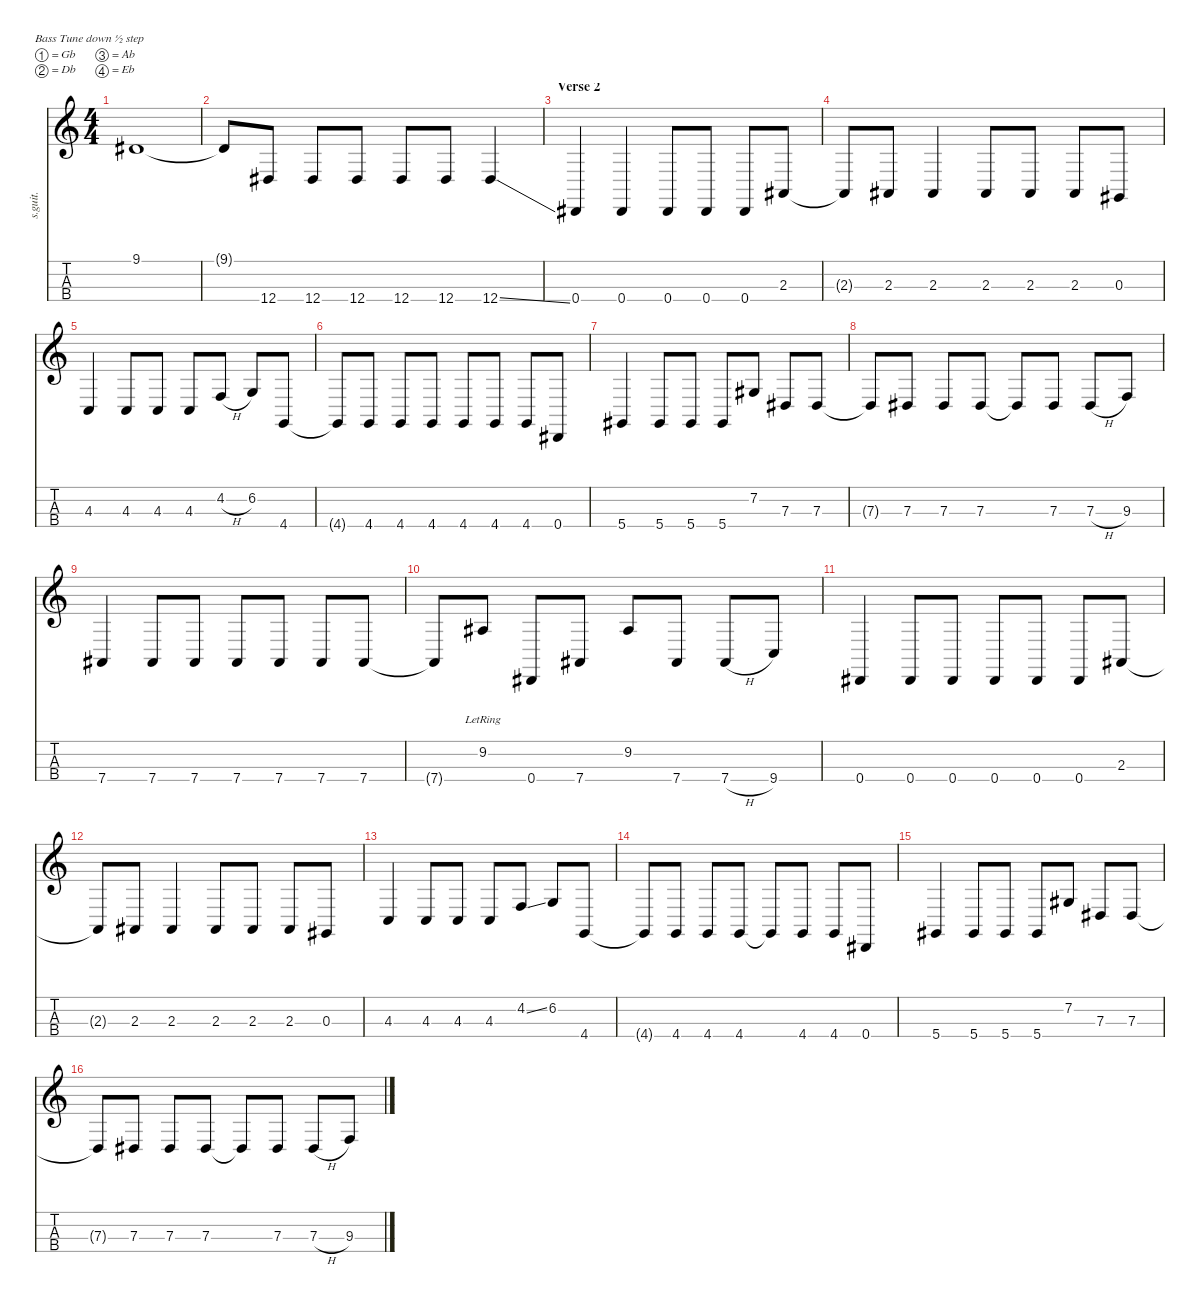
\defaultSystemsLayout 4
\hideDynamics
\bracketExtendMode nobrackets
\track ("Mike Dirnt" "s.guit.") {instrument electricbasspick}
\staff {score tabs}
\tuning (Gb2 Db2 Ab1 Eb1)
\ts (4 4)
\tempo (175 hide)
\clef g2
\ks c
9.1{acc #}.1{lyrics (0 "") lyrics (1 "") lyrics (2 "") lyrics (3 "") lyrics (4 "") dy fff} |
9.1{t acc #}.8{lyrics (0 "") lyrics (1 "") lyrics (2 "") lyrics (3 "") lyrics (4 "")} 12.4{acc #}.8{lyrics (0 "") lyrics (1 "") lyrics (2 "") lyrics (3 "") lyrics (4 "") dy f} 12.4{acc #}.8{lyrics (0 "") lyrics (1 "") lyrics (2 "") lyrics (3 "") lyrics (4 "")} 12.4{acc #}.8{lyrics (0 "") lyrics (1 "") lyrics (2 "") lyrics (3 "") lyrics (4 "")} 12.4{acc #}.8{lyrics (0 "") lyrics (1 "") lyrics (2 "") lyrics (3 "") lyrics (4 "") dy ff} 12.4{acc #}.8{lyrics (0 "") lyrics (1 "") lyrics (2 "") lyrics (3 "") lyrics (4 "")} 12.4{ss acc #}.4{lyrics (0 "") lyrics (1 "") lyrics (2 "") lyrics (3 "") lyrics (4 "") dy fff} |
\section ("" "Verse 2")
0.4{acc #}.4{lyrics (0 "") lyrics (1 "") lyrics (2 "") lyrics (3 "") lyrics (4 "")} 0.4{acc #}.4{lyrics (0 "") lyrics (1 "") lyrics (2 "") lyrics (3 "") lyrics (4 "")} 0.4{acc #}.8{lyrics (0 "") lyrics (1 "") lyrics (2 "") lyrics (3 "") lyrics (4 "")} 0.4{acc #}.8{lyrics (0 "") lyrics (1 "") lyrics (2 "") lyrics (3 "") lyrics (4 "")} 0.4{acc #}.8{lyrics (0 "") lyrics (1 "") lyrics (2 "") lyrics (3 "") lyrics (4 "")} 2.3{acc #}.8{lyrics (0 "") lyrics (1 "") lyrics (2 "") lyrics (3 "") lyrics (4 "")} |
2.3{t acc #}.8{lyrics (0 "") lyrics (1 "") lyrics (2 "") lyrics (3 "") lyrics (4 "")} 2.3{acc #}.8{lyrics (0 "") lyrics (1 "") lyrics (2 "") lyrics (3 "") lyrics (4 "")} 2.3{acc #}.4{lyrics (0 "") lyrics (1 "") lyrics (2 "") lyrics (3 "") lyrics (4 "")} 2.3{acc #}.8{lyrics (0 "") lyrics (1 "") lyrics (2 "") lyrics (3 "") lyrics (4 "")} 2.3{acc #}.8{lyrics (0 "") lyrics (1 "") lyrics (2 "") lyrics (3 "") lyrics (4 "")} 2.3{acc #}.8{lyrics (0 "") lyrics (1 "") lyrics (2 "") lyrics (3 "") lyrics (4 "")} 0.3{acc #}.8{lyrics (0 "") lyrics (1 "") lyrics (2 "") lyrics (3 "") lyrics (4 "")} |
4.3.4{lyrics (0 "") lyrics (1 "") lyrics (2 "") lyrics (3 "") lyrics (4 "")} 4.3.8{lyrics (0 "") lyrics (1 "") lyrics (2 "") lyrics (3 "") lyrics (4 "")} 4.3.8{lyrics (0 "") lyrics (1 "") lyrics (2 "") lyrics (3 "") lyrics (4 "")} 4.3.8{lyrics (0 "") lyrics (1 "") lyrics (2 "") lyrics (3 "") lyrics (4 "")} 4.2{h}.8{lyrics (0 "") lyrics (1 "") lyrics (2 "") lyrics (3 "") lyrics (4 "")} 6.2.8{lyrics (0 "") lyrics (1 "") lyrics (2 "") lyrics (3 "") lyrics (4 "")} 4.4.8{lyrics (0 "") lyrics (1 "") lyrics (2 "") lyrics (3 "") lyrics (4 "")} |
4.4{t}.8{lyrics (0 "") lyrics (1 "") lyrics (2 "") lyrics (3 "") lyrics (4 "")} 4.4.8{lyrics (0 "") lyrics (1 "") lyrics (2 "") lyrics (3 "") lyrics (4 "")} 4.4.8{lyrics (0 "") lyrics (1 "") lyrics (2 "") lyrics (3 "") lyrics (4 "")} 4.4.8{lyrics (0 "") lyrics (1 "") lyrics (2 "") lyrics (3 "") lyrics (4 "")} 4.4.8{lyrics (0 "") lyrics (1 "") lyrics (2 "") lyrics (3 "") lyrics (4 "")} 4.4.8{lyrics (0 "") lyrics (1 "") lyrics (2 "") lyrics (3 "") lyrics (4 "")} 4.4.8{lyrics (0 "") lyrics (1 "") lyrics (2 "") lyrics (3 "") lyrics (4 "")} 0.4{acc #}.8{lyrics (0 "") lyrics (1 "") lyrics (2 "") lyrics (3 "") lyrics (4 "")} |
5.4{acc #}.4{lyrics (0 "") lyrics (1 "") lyrics (2 "") lyrics (3 "") lyrics (4 "")} 5.4{acc #}.8{lyrics (0 "") lyrics (1 "") lyrics (2 "") lyrics (3 "") lyrics (4 "")} 5.4{acc #}.8{lyrics (0 "") lyrics (1 "") lyrics (2 "") lyrics (3 "") lyrics (4 "")} 5.4{acc #}.8{lyrics (0 "") lyrics (1 "") lyrics (2 "") lyrics (3 "") lyrics (4 "")} 7.2{acc #}.8{lyrics (0 "") lyrics (1 "") lyrics (2 "") lyrics (3 "") lyrics (4 "")} 7.3{acc #}.8{lyrics (0 "") lyrics (1 "") lyrics (2 "") lyrics (3 "") lyrics (4 "")} 7.3{acc #}.8{lyrics (0 "") lyrics (1 "") lyrics (2 "") lyrics (3 "") lyrics (4 "")} |
7.3{t acc #}.8{lyrics (0 "") lyrics (1 "") lyrics (2 "") lyrics (3 "") lyrics (4 "")} 7.3{acc #}.8{lyrics (0 "") lyrics (1 "") lyrics (2 "") lyrics (3 "") lyrics (4 "")} 7.3{acc #}.8{lyrics (0 "") lyrics (1 "") lyrics (2 "") lyrics (3 "") lyrics (4 "")} 7.3{acc #}.8{lyrics (0 "") lyrics (1 "") lyrics (2 "") lyrics (3 "") lyrics (4 "")} 7.3{t acc #}.8{lyrics (0 "") lyrics (1 "") lyrics (2 "") lyrics (3 "") lyrics (4 "")} 7.3{acc #}.8{lyrics (0 "") lyrics (1 "") lyrics (2 "") lyrics (3 "") lyrics (4 "")} 7.3{h acc #}.8{lyrics (0 "") lyrics (1 "") lyrics (2 "") lyrics (3 "") lyrics (4 "")} 9.3.8{lyrics (0 "") lyrics (1 "") lyrics (2 "") lyrics (3 "") lyrics (4 "")} |
7.4{acc #}.4{lyrics (0 "") lyrics (1 "") lyrics (2 "") lyrics (3 "") lyrics (4 "")} 7.4{acc #}.8{lyrics (0 "") lyrics (1 "") lyrics (2 "") lyrics (3 "") lyrics (4 "")} 7.4{acc #}.8{lyrics (0 "") lyrics (1 "") lyrics (2 "") lyrics (3 "") lyrics (4 "")} 7.4{acc #}.8{lyrics (0 "") lyrics (1 "") lyrics (2 "") lyrics (3 "") lyrics (4 "")} 7.4{acc #}.8{lyrics (0 "") lyrics (1 "") lyrics (2 "") lyrics (3 "") lyrics (4 "")} 7.4{acc #}.8{lyrics (0 "") lyrics (1 "") lyrics (2 "") lyrics (3 "") lyrics (4 "")} 7.4{acc #}.8{lyrics (0 "") lyrics (1 "") lyrics (2 "") lyrics (3 "") lyrics (4 "")} |
7.4{t acc #}.8{lyrics (0 "") lyrics (1 "") lyrics (2 "") lyrics (3 "") lyrics (4 "")} 9.2{lr acc #}.8{lyrics (0 "") lyrics (1 "") lyrics (2 "") lyrics (3 "") lyrics (4 "")} 0.4{acc #}.8{lyrics (0 "") lyrics (1 "") lyrics (2 "") lyrics (3 "") lyrics (4 "")} 7.4{acc #}.8{lyrics (0 "") lyrics (1 "") lyrics (2 "") lyrics (3 "") lyrics (4 "")} 9.2{acc #}.8{lyrics (0 "") lyrics (1 "") lyrics (2 "") lyrics (3 "") lyrics (4 "")} 7.4{acc #}.8{lyrics (0 "") lyrics (1 "") lyrics (2 "") lyrics (3 "") lyrics (4 "")} 7.4{h acc #}.8{lyrics (0 "") lyrics (1 "") lyrics (2 "") lyrics (3 "") lyrics (4 "")} 9.4.8{lyrics (0 "") lyrics (1 "") lyrics (2 "") lyrics (3 "") lyrics (4 "")} |
0.4{acc #}.4{lyrics (0 "") lyrics (1 "") lyrics (2 "") lyrics (3 "") lyrics (4 "")} 0.4{acc #}.8{lyrics (0 "") lyrics (1 "") lyrics (2 "") lyrics (3 "") lyrics (4 "")} 0.4{acc #}.8{lyrics (0 "") lyrics (1 "") lyrics (2 "") lyrics (3 "") lyrics (4 "")} 0.4{acc #}.8{lyrics (0 "") lyrics (1 "") lyrics (2 "") lyrics (3 "") lyrics (4 "")} 0.4{acc #}.8{lyrics (0 "") lyrics (1 "") lyrics (2 "") lyrics (3 "") lyrics (4 "")} 0.4{acc #}.8{lyrics (0 "") lyrics (1 "") lyrics (2 "") lyrics (3 "") lyrics (4 "")} 2.3{acc #}.8{lyrics (0 "") lyrics (1 "") lyrics (2 "") lyrics (3 "") lyrics (4 "")} |
2.3{t acc #}.8{lyrics (0 "") lyrics (1 "") lyrics (2 "") lyrics (3 "") lyrics (4 "")} 2.3{acc #}.8{lyrics (0 "") lyrics (1 "") lyrics (2 "") lyrics (3 "") lyrics (4 "")} 2.3{acc #}.4{lyrics (0 "") lyrics (1 "") lyrics (2 "") lyrics (3 "") lyrics (4 "")} 2.3{acc #}.8{lyrics (0 "") lyrics (1 "") lyrics (2 "") lyrics (3 "") lyrics (4 "")} 2.3{acc #}.8{lyrics (0 "") lyrics (1 "") lyrics (2 "") lyrics (3 "") lyrics (4 "")} 2.3{acc #}.8{lyrics (0 "") lyrics (1 "") lyrics (2 "") lyrics (3 "") lyrics (4 "")} 0.3{acc #}.8{lyrics (0 "") lyrics (1 "") lyrics (2 "") lyrics (3 "") lyrics (4 "")} |
4.3.4{lyrics (0 "") lyrics (1 "") lyrics (2 "") lyrics (3 "") lyrics (4 "")} 4.3.8{lyrics (0 "") lyrics (1 "") lyrics (2 "") lyrics (3 "") lyrics (4 "")} 4.3.8{lyrics (0 "") lyrics (1 "") lyrics (2 "") lyrics (3 "") lyrics (4 "")} 4.3.8{lyrics (0 "") lyrics (1 "") lyrics (2 "") lyrics (3 "") lyrics (4 "")} 4.2{ss}.8{lyrics (0 "") lyrics (1 "") lyrics (2 "") lyrics (3 "") lyrics (4 "")} 6.2.8{lyrics (0 "") lyrics (1 "") lyrics (2 "") lyrics (3 "") lyrics (4 "")} 4.4.8{lyrics (0 "") lyrics (1 "") lyrics (2 "") lyrics (3 "") lyrics (4 "")} |
4.4{t}.8{lyrics (0 "") lyrics (1 "") lyrics (2 "") lyrics (3 "") lyrics (4 "")} 4.4.8{lyrics (0 "") lyrics (1 "") lyrics (2 "") lyrics (3 "") lyrics (4 "")} 4.4.8{lyrics (0 "") lyrics (1 "") lyrics (2 "") lyrics (3 "") lyrics (4 "")} 4.4.8{lyrics (0 "") lyrics (1 "") lyrics (2 "") lyrics (3 "") lyrics (4 "")} 4.4{t}.8{lyrics (0 "") lyrics (1 "") lyrics (2 "") lyrics (3 "") lyrics (4 "")} 4.4.8{lyrics (0 "") lyrics (1 "") lyrics (2 "") lyrics (3 "") lyrics (4 "")} 4.4.8{lyrics (0 "") lyrics (1 "") lyrics (2 "") lyrics (3 "") lyrics (4 "")} 0.4{acc #}.8{lyrics (0 "") lyrics (1 "") lyrics (2 "") lyrics (3 "") lyrics (4 "")} |
5.4{acc #}.4{lyrics (0 "") lyrics (1 "") lyrics (2 "") lyrics (3 "") lyrics (4 "")} 5.4{acc #}.8{lyrics (0 "") lyrics (1 "") lyrics (2 "") lyrics (3 "") lyrics (4 "")} 5.4{acc #}.8{lyrics (0 "") lyrics (1 "") lyrics (2 "") lyrics (3 "") lyrics (4 "")} 5.4{acc #}.8{lyrics (0 "") lyrics (1 "") lyrics (2 "") lyrics (3 "") lyrics (4 "")} 7.2{acc #}.8{lyrics (0 "") lyrics (1 "") lyrics (2 "") lyrics (3 "") lyrics (4 "")} 7.3{acc #}.8{lyrics (0 "") lyrics (1 "") lyrics (2 "") lyrics (3 "") lyrics (4 "")} 7.3{acc #}.8{lyrics (0 "") lyrics (1 "") lyrics (2 "") lyrics (3 "") lyrics (4 "")} |
7.3{t acc #}.8{lyrics (0 "") lyrics (1 "") lyrics (2 "") lyrics (3 "") lyrics (4 "")} 7.3{acc #}.8{lyrics (0 "") lyrics (1 "") lyrics (2 "") lyrics (3 "") lyrics (4 "")} 7.3{acc #}.8{lyrics (0 "") lyrics (1 "") lyrics (2 "") lyrics (3 "") lyrics (4 "")} 7.3{acc #}.8{lyrics (0 "") lyrics (1 "") lyrics (2 "") lyrics (3 "") lyrics (4 "")} 7.3{t acc #}.8{lyrics (0 "") lyrics (1 "") lyrics (2 "") lyrics (3 "") lyrics (4 "")} 7.3{acc #}.8{lyrics (0 "") lyrics (1 "") lyrics (2 "") lyrics (3 "") lyrics (4 "")} 7.3{h acc #}.8{lyrics (0 "") lyrics (1 "") lyrics (2 "") lyrics (3 "") lyrics (4 "")} 9.3.8{lyrics (0 "") lyrics (1 "") lyrics (2 "") lyrics (3 "") lyrics (4 "")}
